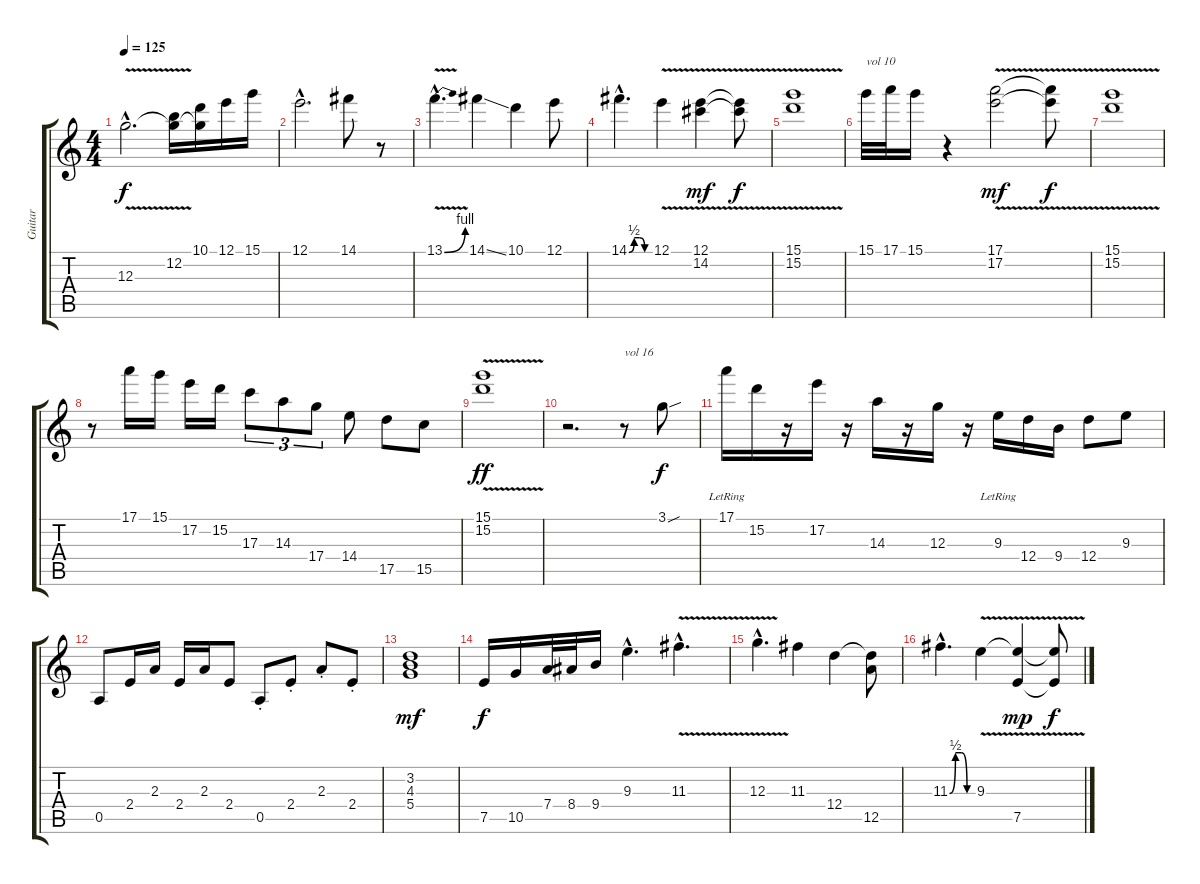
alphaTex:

\track ("Guitar" "Guitar") {instrument electricguitarjazz}
\staff {score tabs}
\tuning (E4 B3 G3 D3 A2 E2) {hide}
\ts (4 4)
\tempo 125
\clef g2
\ks c
12.3{v hac}.2{d dy f} (12.2 12.3{t}).16 (10.1 12.3{t}).16 12.1.16 15.1.16 |
12.1{hac}.2{d} 14.1.8 r.8 |
13.1{be (bend 0 0 60 4) v hac}.4{d} 14.1{ss}.4 10.1.4 12.1.8 |
14.1{be (custom 0 0 15 2 30 2 45 0 60 0) hac}.4{d} 12.1{v}.4 (12.1 14.2{v}).4{dy mf} (12.1{t} 14.2{t}).8{dy f} |
(15.1{v} 15.2{v}).1 |
15.1.32{txt "vol 10" volume 10} 17.1.32 15.1.16 r.4 (17.1{v} 17.2{v}).2{dy mf} (17.1{t} 17.2{t}).8{dy f} |
(15.1{v} 15.2{v}).1 |
r.8 17.1.16 15.1.16 17.2.16 15.2.16 17.3.8{tu (3 2)} 14.3.8{tu (3 2)} 17.4.8{tu (3 2)} 14.4.8 17.5.8 15.5.8 |
(15.1 15.2{v}).1{dy ff} |
r.2{d} r.8{txt "vol 16" volume 16} 3.1{sou}.8{dy f} |
17.1{lr}.16 15.2.16 r.16 17.2.16 r.16 14.3.16 r.16 12.3.16 r.16 9.3{lr}.16 12.4.16 9.4.16 12.4.8 9.3.8 |
0.5.8 2.4.16 2.3.16 2.4.16 2.3.16 2.4.8 0.5{st}.8 2.4{st}.8 2.3{st}.8 2.4{st}.8 |
(3.2 4.3 5.4).1{dy mf} |
7.5.16{dy f} 10.5.16 7.4.32 8.4.32 9.4.16 9.3{hac}.4{d} 11.3{v hac}.4{d} |
12.3{v hac}.4{d} 11.3.4 12.4.4 (12.4{t} 12.5).8 |
11.3{be (custom 0 0 15 2 30 2 45 0 60 0) hac}.4{d} 9.3{v}.4 (9.3{t} 7.5{v}).4{dy mp} (9.3{t} 7.5{t}).8{dy f}
